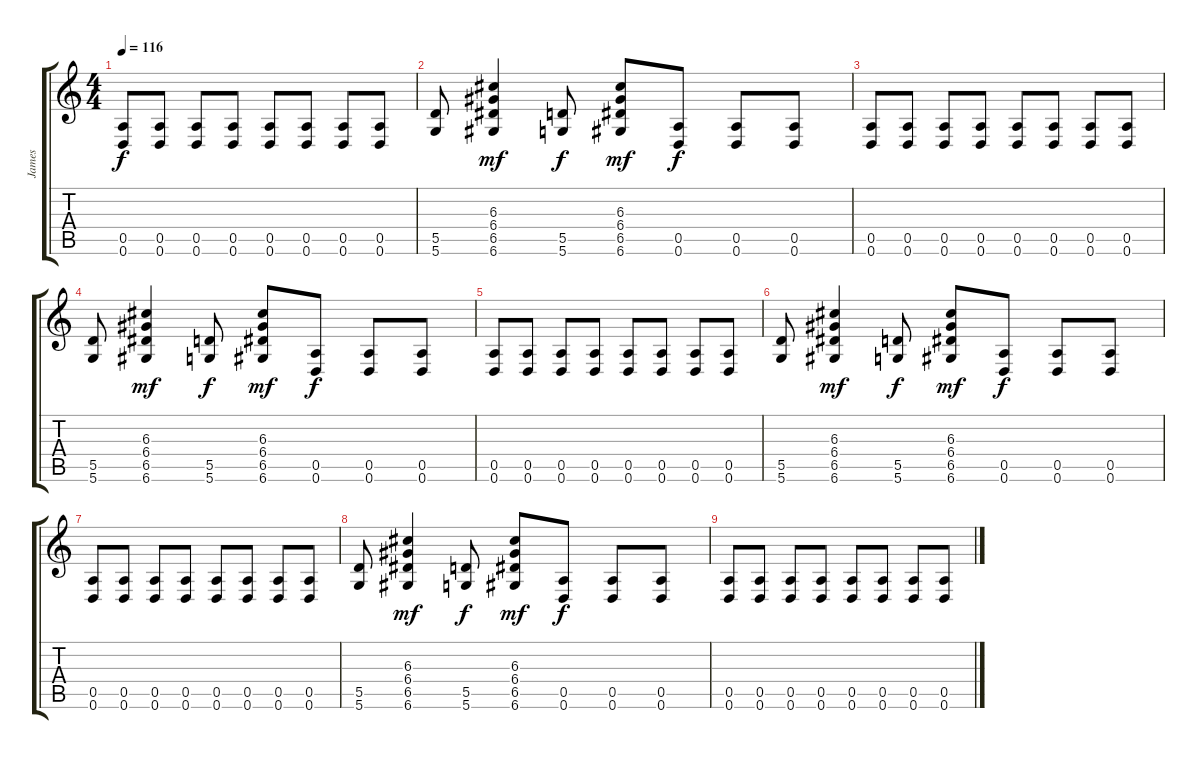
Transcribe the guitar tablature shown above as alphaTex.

\track ("James" "James") {instrument overdrivenguitar}
\staff {score tabs}
\tuning (E4 B3 G3 D3 A2 D2) {hide}
\ts (4 4)
\tempo 116
\clef g2
\ks c
(0.5 0.6).8{dy f} (0.5 0.6).8 (0.5 0.6).8 (0.5 0.6).8 (0.5 0.6).8 (0.5 0.6).8 (0.5 0.6).8 (0.5 0.6).8 |
(5.5 5.6).8{volume 6} (6.3 6.4 6.5 6.6).4{dy mf} (5.5 5.6).8{dy f} (6.3 6.4 6.5 6.6).8{dy mf} (0.5 0.6).8{dy f} (0.5 0.6).8 (0.5 0.6).8 |
(0.5 0.6).8 (0.5 0.6).8 (0.5 0.6).8 (0.5 0.6).8 (0.5 0.6).8 (0.5 0.6).8 (0.5 0.6).8 (0.5 0.6).8 |
(5.5 5.6).8 (6.3 6.4 6.5 6.6).4{dy mf} (5.5 5.6).8{dy f} (6.3 6.4 6.5 6.6).8{dy mf} (0.5 0.6).8{dy f} (0.5 0.6).8 (0.5 0.6).8 |
(0.5 0.6).8 (0.5 0.6).8 (0.5 0.6).8 (0.5 0.6).8 (0.5 0.6).8 (0.5 0.6).8 (0.5 0.6).8 (0.5 0.6).8 |
(5.5 5.6).8{volume 0} (6.3 6.4 6.5 6.6).4{dy mf} (5.5 5.6).8{dy f} (6.3 6.4 6.5 6.6).8{dy mf} (0.5 0.6).8{dy f} (0.5 0.6).8 (0.5 0.6).8 |
(0.5 0.6).8 (0.5 0.6).8 (0.5 0.6).8 (0.5 0.6).8 (0.5 0.6).8 (0.5 0.6).8 (0.5 0.6).8 (0.5 0.6).8 |
(5.5 5.6).8 (6.3 6.4 6.5 6.6).4{dy mf} (5.5 5.6).8{dy f} (6.3 6.4 6.5 6.6).8{dy mf} (0.5 0.6).8{dy f} (0.5 0.6).8 (0.5 0.6).8 |
(0.5 0.6).8 (0.5 0.6).8 (0.5 0.6).8 (0.5 0.6).8 (0.5 0.6).8 (0.5 0.6).8 (0.5 0.6).8 (0.5 0.6).8
